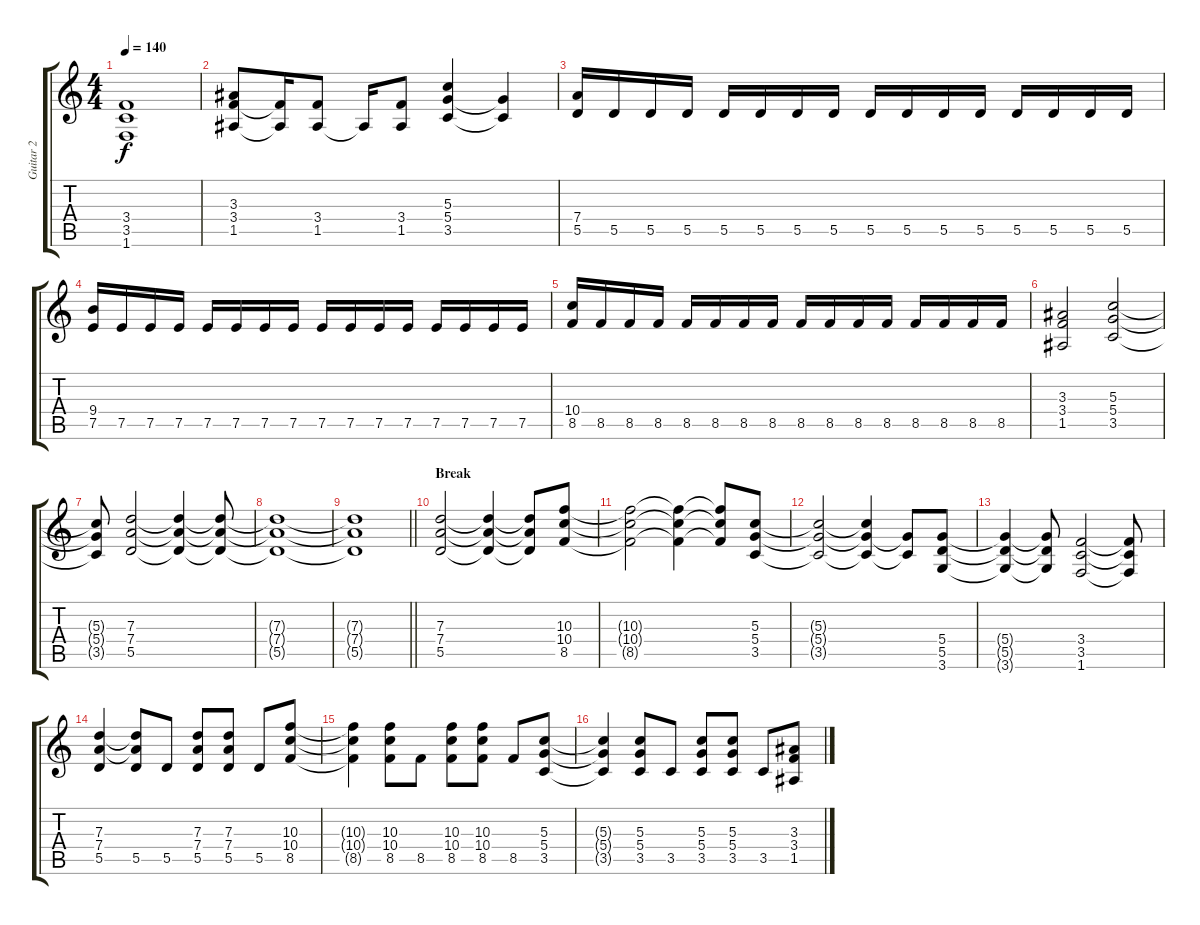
\track ("Guitar 2" "Guitar 2") {instrument distortionguitar}
\staff {score tabs}
\tuning (E4 B3 G3 D3 A2 E2) {hide}
\ts (4 4)
\tempo 140
\clef g2
\ks c
(3.4 3.5 1.6).1{dy f} |
(3.3 3.4 1.5).8 (3.4{t} 1.5{t}).16 (3.4 1.5).8 1.5{t}.16 (3.4 1.5).8 (5.3 5.4 3.5).4 (5.4{t} 3.5{t}).4 |
(7.4 5.5).16 5.5.16 5.5.16 5.5.16 5.5.16 5.5.16 5.5.16 5.5.16 5.5.16 5.5.16 5.5.16 5.5.16 5.5.16 5.5.16 5.5.16 5.5.16 |
(9.4 7.5).16 7.5.16 7.5.16 7.5.16 7.5.16 7.5.16 7.5.16 7.5.16 7.5.16 7.5.16 7.5.16 7.5.16 7.5.16 7.5.16 7.5.16 7.5.16 |
(10.4 8.5).16 8.5.16 8.5.16 8.5.16 8.5.16 8.5.16 8.5.16 8.5.16 8.5.16 8.5.16 8.5.16 8.5.16 8.5.16 8.5.16 8.5.16 8.5.16 |
(3.3 3.4 1.5).2 (5.3 5.4 3.5).2 |
(5.3{t} 5.4{t} 3.5{t}).8 (7.3 7.4 5.5).2 (7.3{t} 7.4{t} 5.5{t}).4 (7.3{t} 7.4{t} 5.5{t}).8 |
(7.3{t} 7.4{t} 5.5{t}).1 |
\barLineRight lightlight
(7.3{t} 7.4{t} 5.5{t}).1 |
\section ("" "Break")
(7.3 7.4 5.5).2 (7.3{t} 7.4{t} 5.5{t}).4 (7.3{t} 7.4{t} 5.5{t}).8 (10.3 10.4 8.5).8 |
(10.3{t} 10.4{t} 8.5{t}).2 (10.3{t} 10.4{t} 8.5{t}).4 (10.3{t} 10.4{t} 8.5{t}).8 (5.3 5.4 3.5).8 |
(5.3{t} 5.4{t} 3.5{t}).2 (5.3{t} 5.4{t} 3.5{t}).4 (5.4{t} 3.5{t}).8 (5.4 5.5 3.6).8 |
(5.4{t} 5.5{t} 3.6{t}).4 (5.4{t} 5.5{t} 3.6{t}).8 (3.4 3.5 1.6).2 (3.4{t} 3.5{t} 1.6{t}).8 |
(7.3 7.4 5.5).4 (7.3{t} 7.4{t} 5.5).8 5.5.8 (7.3 7.4 5.5).8 (7.3 7.4 5.5).8 5.5.8 (10.3 10.4 8.5).8 |
(10.3{t} 10.4{t} 8.5{t}).4 (10.3 10.4 8.5).8 8.5.8 (10.3 10.4 8.5).8 (10.3 10.4 8.5).8 8.5.8 (5.3 5.4 3.5).8 |
(5.3{t} 5.4{t} 3.5{t}).4 (5.3 5.4 3.5).8 3.5.8 (5.3 5.4 3.5).8 (5.3 5.4 3.5).8 3.5.8 (3.3 3.4 1.5).8
